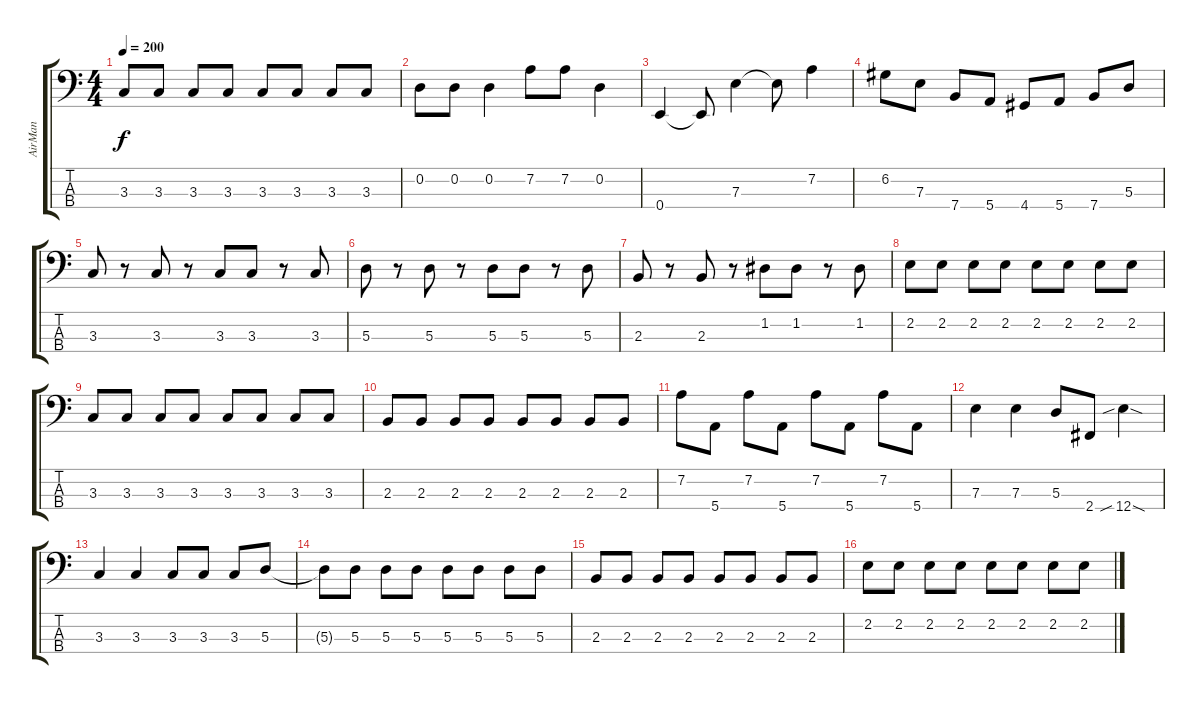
\track ("AirMan" "AirMan") {instrument electricbasspick}
\staff {score tabs}
\tuning (G2 D2 A1 E1) {hide}
\ts (4 4)
\tempo 200
\clef f4
\ks c
3.3.8{dy f} 3.3.8 3.3.8 3.3.8 3.3.8 3.3.8 3.3.8 3.3.8 |
0.2.8 0.2.8 0.2.4 7.2.8 7.2.8 0.2.4 |
0.4.4 0.4{t}.8 7.3.4 7.3{t}.8 7.2.4 |
6.2.8 7.3.8 7.4.8 5.4.8 4.4.8 5.4.8 7.4.8 5.3.8 |
3.3.8 r.8 3.3.8 r.8 3.3.8 3.3.8 r.8 3.3.8 |
5.3.8 r.8 5.3.8 r.8 5.3.8 5.3.8 r.8 5.3.8 |
2.3.8 r.8 2.3.8 r.8 1.2.8 1.2.8 r.8 1.2.8 |
2.2.8 2.2.8 2.2.8 2.2.8 2.2.8 2.2.8 2.2.8 2.2.8 |
3.3.8 3.3.8 3.3.8 3.3.8 3.3.8 3.3.8 3.3.8 3.3.8 |
2.3.8 2.3.8 2.3.8 2.3.8 2.3.8 2.3.8 2.3.8 2.3.8 |
7.2.8 5.4.8 7.2.8 5.4.8 7.2.8 5.4.8 7.2.8 5.4.8 |
7.3.4 7.3.4 5.3.8 2.4.8 12.4{sib sod}.4 |
3.3.4 3.3.4 3.3.8 3.3.8 3.3.8 5.3.8 |
5.3{t}.8 5.3.8 5.3.8 5.3.8 5.3.8 5.3.8 5.3.8 5.3.8 |
2.3.8 2.3.8 2.3.8 2.3.8 2.3.8 2.3.8 2.3.8 2.3.8 |
2.2.8 2.2.8 2.2.8 2.2.8 2.2.8 2.2.8 2.2.8 2.2.8
